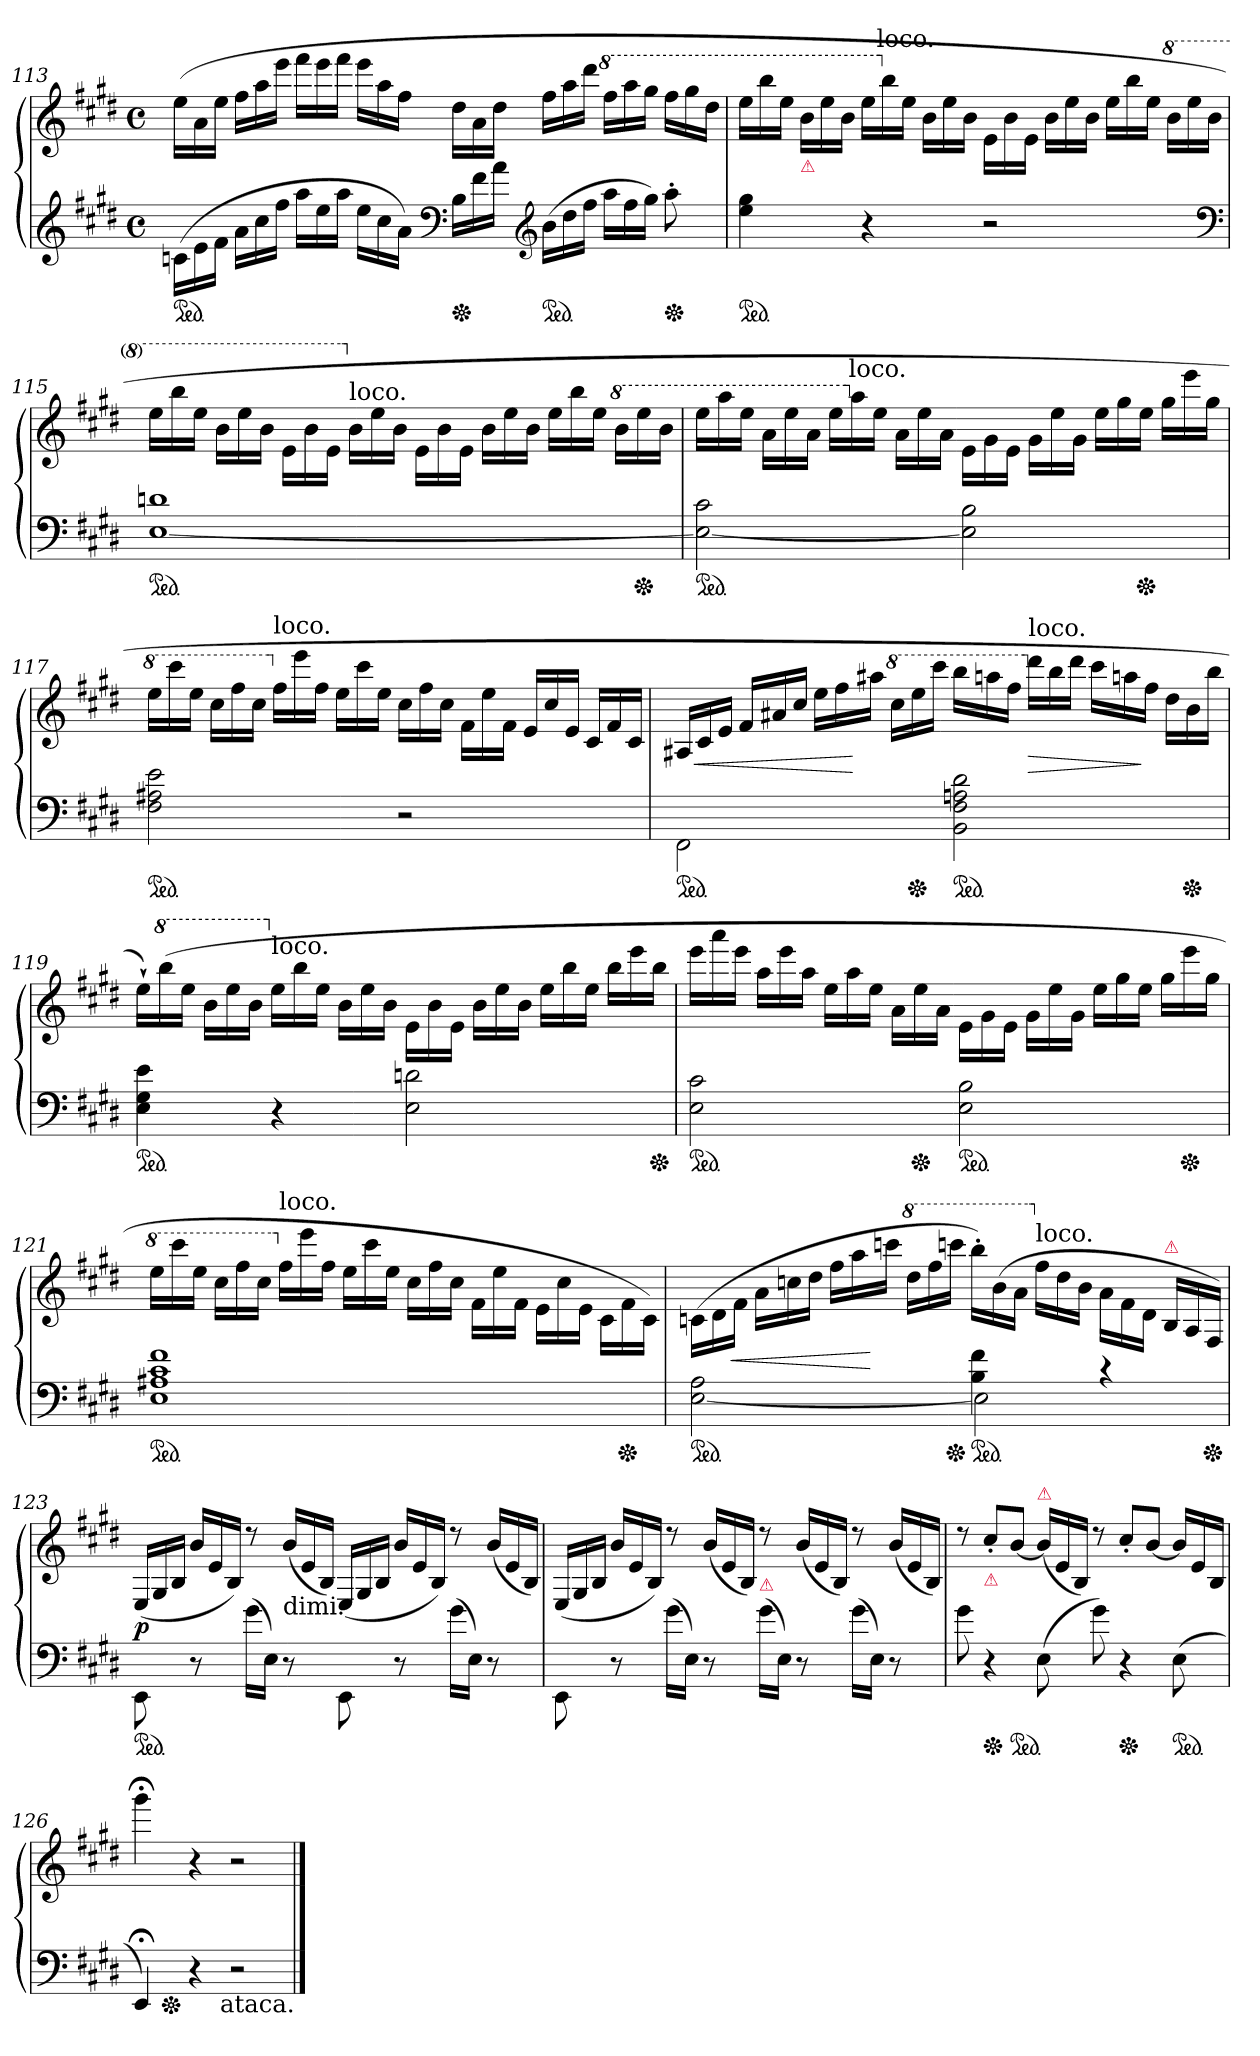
**kern	**kern	**dynam
*part1	*part1	*part1
*staff2	*staff1	*staff1/2
*clefG2	*clefG2	*
*k[f#c#g#d#]	*k[f#c#g#d#]	*
*E:	*E:	*
*M4/4	*M4/4	*
*met(c)	*met(c)	*
*Xtuplet	*Xtuplet	*
*ped	*	*
=113	=113	=113
(>24cn\LL	(>24eeLL	.
24e	24a	.
24f#JJ	24eeJJ	.
24aLL	24ff#LL	.
24cc#	24aa	.
24ff#JJ	24eeeJJ	.
24aaLL	24fff#LL	.
24ee	24eee	.
24aaJJ	24fff#JJ	.
24eeLL	24eeeLL	.
24cc#	24aa	.
24aJJ)	24ff#JJ	.
*clefF4	*	*
*Xped	*	*
24BLL	24dd#LL	.
24f#	24a	.
24aJJ	24dd#JJ	.
*clefG2	*	*
*ped	*	*
(>24bLL	24ff#LL	.
24dd#	24aa	.
24ff#JJ	24ddd#JJ	.
*	*8va	*
24aaLL	24fff#LL	.
24ff#	24aaa	.
24gg#JJ)	24ggg#JJ	.
*Xped	*	*
8aa'	24fff#LL	.
.	24ggg#	.
.	24ddd#JJ	.
=114	=114	=114
*ped	*	*
4ee 4gg#	24eeeLL	.
.	24bbb	.
.	24eeeJJ	.
!	!LO:TX:b:color=crimson:t=⚠	!
.	24bbLL	.
.	24eee	.
.	24bbJJ	.
4r	24eeeLL	.
*	*X8va	*
!	!LO:TX:a:t=loco.	!
.	24bb	.
.	24eeJJ	.
.	24bLL	.
.	24ee	.
.	24bJJ	.
2r	24e\LL	.
.	24b	.
.	24eJJ	.
.	24bLL	.
.	24ee	.
.	24bJJ	.
.	24eeLL	.
.	24bb	.
.	24eeJJ	.
*	*8va	*
.	24bbLL	.
.	24eee	.
.	24bbJJ	.
*clefF4	*	*
=115	=115	=115
*ped	*	*
[1E 1dn	24eeeLL	.
.	24bbb	.
.	24eeeJJ	.
.	24bbLL	.
.	24eee	.
.	24bbJJ	.
.	24ee\LL	.
.	24bb	.
.	24eeJJ	.
*	*X8va	*
!	!LO:TX:a:t=loco.	!
.	24bLL	.
.	24ee	.
.	24bJJ	.
.	24e\LL	.
.	24b	.
.	24eJJ	.
.	24bLL	.
.	24ee	.
.	24bJJ	.
.	24eeLL	.
.	24bb	.
.	24eeJJ	.
*	*8va	*
.	24bbLL	.
*Xped	*	*
.	24eee	.
.	24bbJJ	.
=116	=116	=116
*ped	*	*
2E_ 2c#	24eeeLL	.
.	24aaa	.
.	24eeeJJ	.
.	24aaLL	.
.	24eee	.
.	24aaJJ	.
.	24eeeLL	.
*	*X8va	*
!	!LO:TX:a:t=loco.	!
.	24aa	.
.	24eeJJ	.
.	24aLL	.
.	24ee	.
.	24aJJ	.
2E] 2B	24e\LL	.
.	24g#	.
.	24eJJ	.
.	24g#\LL	.
.	24ee	.
.	24g#JJ	.
.	24eeLL	.
.	24gg#	.
*Xped	*	*
.	24eeJJ	.
.	24gg#LL	.
.	24eee	.
.	24gg#JJ	.
=117	=117	=117
*	*8va	*
*ped	*	*
2F# 2A#X 2e	24eeeLL	.
.	24cccc#	.
.	24eeeJJ	.
.	24ccc#LL	.
.	24fff#	.
.	24ccc#JJ	.
*	*X8va	*
!	!LO:TX:a:t=loco.	!
.	24ff#LL	.
.	24eee	.
.	24ff#JJ	.
.	24eeLL	.
.	24ccc#	.
.	24eeJJ	.
2r	24cc#LL	.
.	24ff#	.
.	24cc#JJ	.
.	24f#\LL	.
.	24ee	.
.	24f#JJ	.
.	24eLL	.
.	24cc#	.
.	24eJJ	.
.	24c#LL	.
.	24f#	.
.	24c#JJ	.
=118	=118	=118
*ped	*	*
2FF#\	24A#XLL	.
.	24c#	<
.	24eJJ	.
.	24f#LL	.
.	24a#X	.
.	24cc#JJ	.
.	24eeLL	.
.	24ff#	.
.	24aa#XJJ	[
*	*8va	*
.	24ccc#LL	.
*Xped	*	*
.	24eee	.
.	24cccc#JJ	.
*ped	*	*
2BB 2F# 2An 2d#	24bbbLL	.
.	24aaan	.
.	24fff#JJ	.
*	*X8va	*
!	!LO:TX:a:t=loco.	!
.	24ddd#LL	>
.	24bb	.
.	24ddd#JJ	.
.	24ccc#LL	.
.	24aan	.
.	24ff#JJ	]
.	24dd#LL	.
*Xped	*	*
.	24b	.
.	24bbJJ	.
=119	=119	=119
*ped	*	*
4E 4G# 4e	24ee`LL)	.
*	*8va	*
.	(>24bbb	.
.	24eeeJJ	.
.	24bbLL	.
.	24eee	.
.	24bbJJ	.
*	*X8va	*
!	!LO:TX:a:t=loco.	!
4r	24eeLL	.
.	24bb	.
.	24eeJJ	.
.	24bLL	.
.	24ee	.
.	24bJJ	.
2E 2dn	24e\LL	.
.	24b	.
.	24eJJ	.
.	24bLL	.
.	24ee	.
.	24bJJ	.
.	24eeLL	.
.	24bb	.
.	24eeJJ	.
.	24bbLL	.
.	24eee	.
*Xped	*	*
.	24bbJJ	.
=120	=120	=120
*ped	*	*
2E 2c#	24eeeLL	.
.	24aaa	.
.	24eeeJJ	.
.	24aaLL	.
.	24eee	.
.	24aaJJ	.
.	24eeLL	.
.	24aa	.
.	24eeJJ	.
.	24aLL	.
*Xped	*	*
.	24ee	.
.	24aJJ	.
*ped	*	*
2E 2B	24e\LL	.
.	24g#	.
.	24eJJ	.
.	24g#\LL	.
.	24ee	.
.	24g#JJ	.
.	24eeLL	.
.	24gg#	.
.	24eeJJ	.
.	24gg#LL	.
*Xped	*	*
.	24eee	.
.	24gg#JJ	.
=121	=121	=121
*	*8va	*
*ped	*	*
1E 1A#X 1c# 1f#	24eeeLL	.
.	24cccc#	.
.	24eeeJJ	.
.	24ccc#LL	.
.	24fff#	.
.	24ccc#JJ	.
*	*X8va	*
!	!LO:TX:a:t=loco.	!
.	24ff#LL	.
.	24eee	.
.	24ff#JJ	.
.	24eeLL	.
.	24ccc#	.
.	24eeJJ	.
.	24cc#LL	.
.	24ff#	.
.	24cc#JJ	.
.	24f#\LL	.
.	24ee	.
.	24f#JJ	.
.	24e\LL	.
.	24cc#	.
.	24eJJ	.
.	24c#\LL	.
*Xped	*	*
.	24f#	.
.	24c#JJ)	.
=122	=122	=122
*^	*	*
*ped	*	*	*
2ryy	[2E 2A	(>24cn\LL	.
.	.	24d#	.
.	.	24f#JJ	<
.	.	24aLL	.
.	.	24ccn	.
.	.	24dd#JJ	.
.	.	24ff#LL	.
.	.	24aa	.
.	.	24cccnJJ	[
*	*	*8va	*
.	.	24ddd#LL	.
.	.	24fff#	.
*Xped	*	*	*
.	.	24ccccnJJ	.
*ped	*	*	*
4B\ 4f#\	2E]	24bbb'LL)	.
.	.	(>24bb	.
.	.	24aaJJ	.
*	*	*X8va	*
!	!	!LO:TX:a:t=loco.	!
.	.	24ff#LL	.
.	.	24dd#	.
.	.	24bJJ	.
4r	.	24a\LL	.
.	.	24f#	.
.	.	24d#JJ	.
!	!	!LO:TX:a:color=crimson:t=⚠	!
.	.	24B\LL	.
.	.	24A/	.
*Xped	*	*	*
.	.	24F#/JJ)	.
*v	*v	*	*
=123	=123	=123
*ped	*	*
8EE\	(>24E/LL	p
.	24G#/	.
.	24B/JJ	.
8r	24bLL	.
.	24e	.
.	24BJJ)	.
(>16g#\LL	8rdd	.
16EJJ)	.	.
!	!LO:TX:b:t=dimi.	!
8r	(<24bLL	.
.	24e	.
.	24BJJ)	.
8EE\	(>24E/LL	.
.	24G#/	.
.	24B/JJ	.
8r	24bLL	.
.	24e	.
.	24BJJ)	.
(>16g#\LL	8rdd	.
16EJJ)	.	.
8r	(<24bLL	.
.	24e	.
.	24BJJ)	.
=124	=124	=124
8EE\	(>24E/LL	.
.	24G#/	.
.	24B/JJ	.
8r	24bLL	.
.	24e	.
.	24BJJ)	.
(>16g#\LL	8rdd	.
16EJJ)	.	.
8r	(<24bLL	.
.	24e	.
.	24BJJ)	.
!LO:TX:a:color=crimson:t=⚠	!	!
(>16g#\LL	8rdd	.
16EJJ)	.	.
8r	(<24bLL	.
.	24e	.
.	24BJJ)	.
(>16g#\LL	8rdd	.
16EJJ)	.	.
8r	(<24bLL	.
.	24e	.
.	24BJJ)	.
=125	=125	=125
8g#\	8rdd	.
!	!LO:TX:b:color=crimson:t=⚠	!
*Xped	*	*
4r	8cc#'/L	.
*ped	*	*
.	[8bJ	.
!	!LO:TX:a:color=crimson:t=⚠	!
(<8E	(<24bLL]	.
.	24e	.
.	24BJJ)	.
8g#\)	8rdd	.
*Xped	*	*
4r	8cc#'/L	.
.	[8bJ	.
*ped	*	*
(>8E	24bLL]	.
.	24e	.
.	24BJJ	.
=126	=126	=126
*	*^	*
4EE;<)	4ggg#;<	8ryy	.
*Xped	*	*	*
.	.	2..ryy	.
4r	4r	.	.
2r	2r	.	.
!LO:TX:b:t=ataca.	!	!	!
*	*v	*v	*
==	==	==
*-	*-	*-
